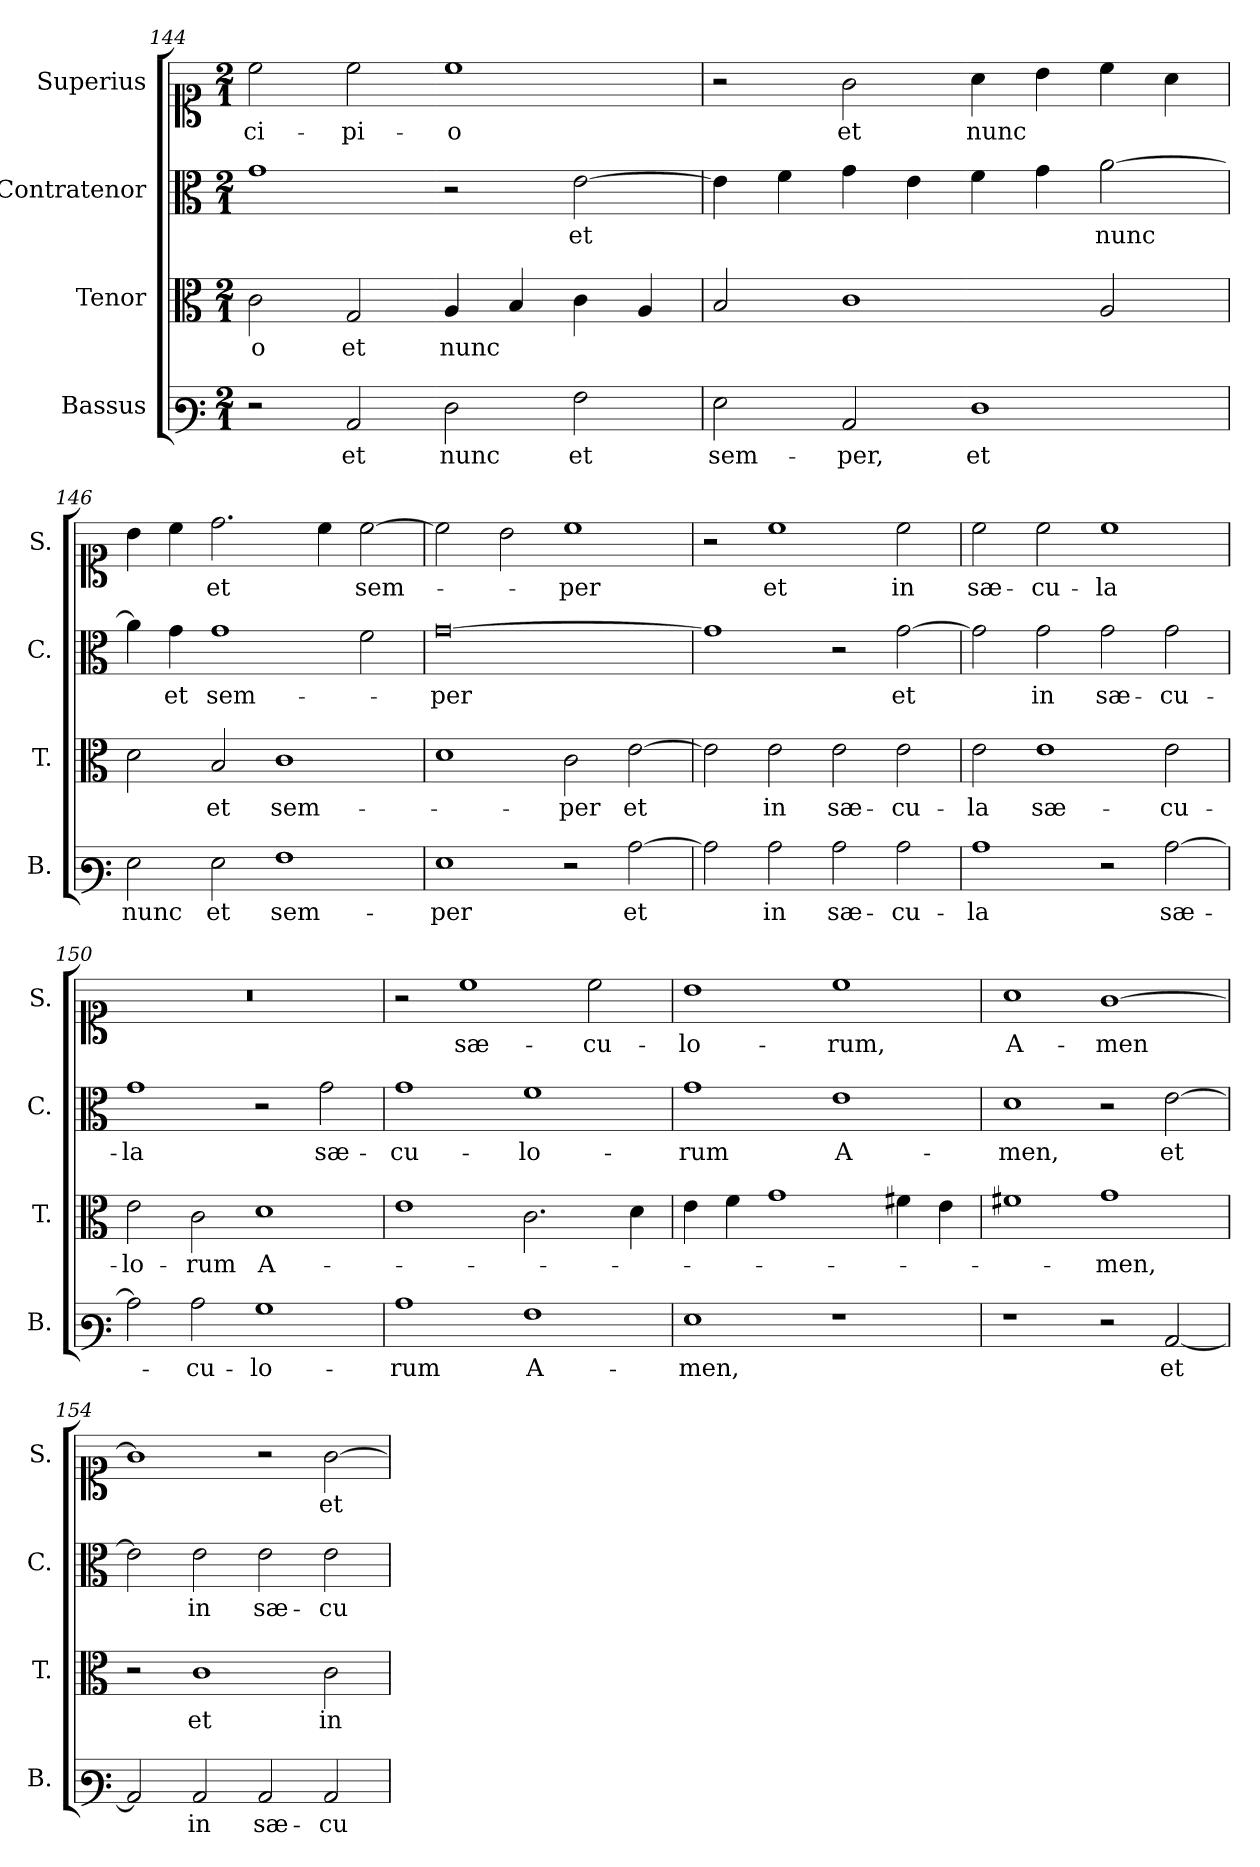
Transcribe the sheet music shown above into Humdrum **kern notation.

**kern	**text	**kern	**text	**kern	**text	**kern	**text
*part4	*part4	*part3	*part3	*part2	*part2	*part1	*part1
*staff4	*staff4	*staff3	*staff3	*staff2	*staff2	*staff1	*staff1
*I"Bassus	*	*I"Tenor	*	*I"Contratenor	*	*I"Superius	*
*I'B.	*	*I'T.	*	*I'C.	*	*I'S.	*
*clefF3	*	*clefC3	*	*clefC3	*	*clefC1	*
*k[]	*	*k[]	*	*k[]	*	*k[]	*
*M2/1	*	*M2/1	*	*M2/1	*	*M2/1	*
=144	=144	=144	=144	=144	=144	=144	=144
2r	.	2c\	-o	1g	.	2cc\	-ci-
2C/	et	2G/	et	.	.	2cc\	-pi-
2F\	nunc	4A/	nunc	2r	.	1cc	-o
.	.	4B/	.	.	.	.	.
2A\	et	4c\	.	[2e\	et	.	.
.	.	4A/	.	.	.	.	.
=145	=145	=145	=145	=145	=145	=145	=145
2G\	sem-	2B/	.	4e\]	.	2r	.
.	.	.	.	4f\	.	.	.
2C/	-per,	1c	.	4g\	.	2g\	et
.	.	.	.	4e\	.	.	.
1F	et	.	.	4f\	.	4a\	nunc
.	.	.	.	4g\	.	4b\	.
.	.	2A/	.	[2a\	nunc	4cc\	.
.	.	.	.	.	.	4a\	.
!!LO:LB:g=z
=146	=146	=146	=146	=146	=146	=146	=146
2G\	nunc	2d\	.	4a\]	.	4b\	.
.	.	.	.	4g\	et	4cc\	.
2G\	et	2B/	et	1g	sem-	2.dd\	et
1A	sem-	1c	sem-	.	.	.	.
.	.	.	.	.	.	4cc\	.
.	.	.	.	2f\	.	[2cc\	sem-
=147	=147	=147	=147	=147	=147	=147	=147
1G	-per	1d	.	[0g	-per	2cc\]	.
.	.	.	.	.	.	2b\	.
2r	.	2c\	-per	.	.	1cc	-per
[2c\	et	[2e\	et	.	.	.	.
=148	=148	=148	=148	=148	=148	=148	=148
2c\]	.	2e\]	.	1g]	.	2r	.
2c\	in	2e\	in	.	.	1cc	et
2c\	sæ-	2e\	sæ-	2r	.	.	.
2c\	-cu-	2e\	-cu-	[2g\	et	2cc\	in
=149	=149	=149	=149	=149	=149	=149	=149
1c	-la	2e\	-la	2g\]	.	2cc\	sæ-
.	.	1e	sæ-	2g\	in	2cc\	-cu-
2r	.	.	.	2g\	sæ-	1cc	-la
[2c\	sæ-	2e\	-cu-	2g\	-cu-	.	.
=150	=150	=150	=150	=150	=150	=150	=150
2c\]	.	2e\	-lo-	1g	-la	0r	.
2c\	-cu-	2c\	-rum	.	.	.	.
1B	-lo-	1d	A-	2r	.	.	.
.	.	.	.	2g\	sæ-	.	.
=151	=151	=151	=151	=151	=151	=151	=151
1c	-rum	1e	.	1g	-cu-	2r	.
.	.	.	.	.	.	1cc	sæ-
1A	A-	2.c\	.	1f	-lo-	.	.
.	.	.	.	.	.	2cc\	-cu-
.	.	4d\	.	.	.	.	.
=152	=152	=152	=152	=152	=152	=152	=152
1G	-men,	4e\	.	1g	-rum	1b	-lo-
.	.	4f\	.	.	.	.	.
.	.	1g	.	.	.	.	.
1r	.	.	.	1e	A-	1cc	-rum,
.	.	4f#X\	.	.	.	.	.
.	.	4e\	.	.	.	.	.
!!LO:LB:g=z
=153	=153	=153	=153	=153	=153	=153	=153
1r	.	1f#X	.	1d	-men,	1a	A-
2r	.	1g	-men,	2r	.	[1g	-men
[2C/	et	.	.	[2e\	et	.	.
=154	=154	=154	=154	=154	=154	=154	=154
2C/]	.	2r	.	2e\]	.	1g]	.
2C/	in	1c	et	2e\	in	.	.
2C/	sæ-	.	.	2e\	sæ-	2r	.
2C/	-cu-	2c\	in	2e\	-cu-	[2g\	et
=	=	=	=	=	=	=	=
*-	*-	*-	*-	*-	*-	*-	*-
